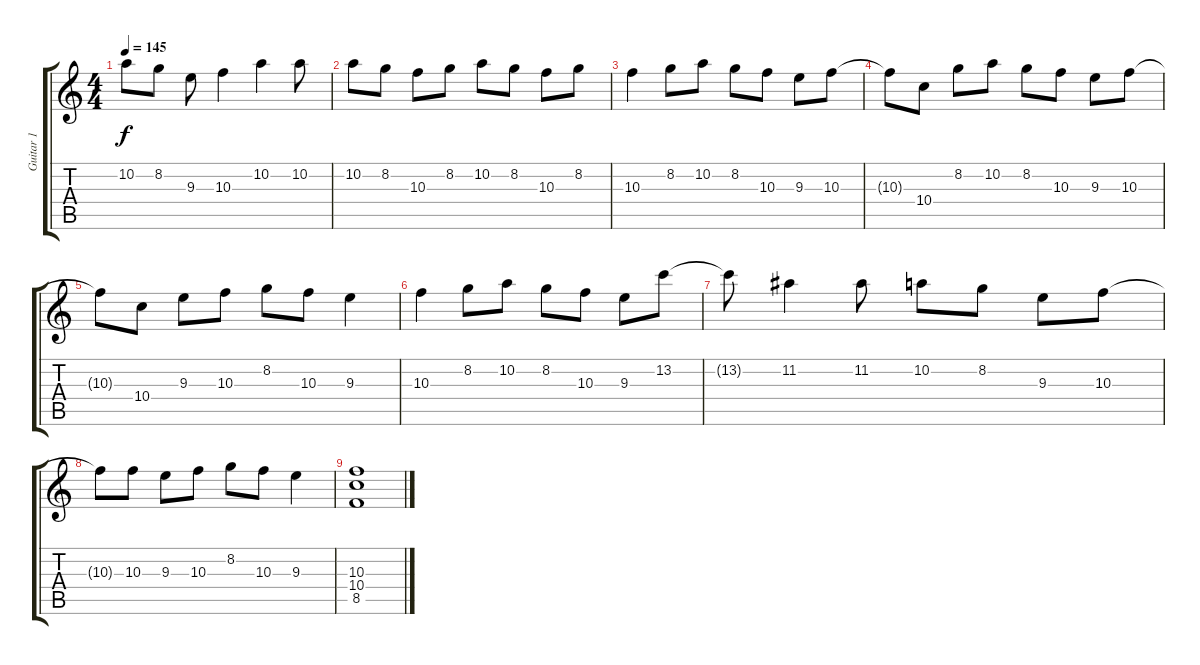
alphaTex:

\track ("Guitar 1" "Guitar 1") {instrument distortionguitar}
\staff {score tabs}
\tuning (E4 B3 G3 D3 A2 E2) {hide}
\ts (4 4)
\tempo 145
\clef g2
\ks c
10.2.8{dy f} 8.2.8 9.3.8 10.3.4 10.2.4 10.2.8 |
10.2.8 8.2.8 10.3.8 8.2.8 10.2.8 8.2.8 10.3.8 8.2.8 |
10.3.4 8.2.8 10.2.8 8.2.8 10.3.8 9.3.8 10.3.8 |
10.3{t}.8 10.4.8 8.2.8 10.2.8 8.2.8 10.3.8 9.3.8 10.3.8 |
10.3{t}.8 10.4.8 9.3.8 10.3.8 8.2.8 10.3.8 9.3.4 |
10.3.4 8.2.8 10.2.8 8.2.8 10.3.8 9.3.8 13.2.8 |
13.2{t}.8 11.2.4 11.2.8 10.2.8 8.2.8 9.3.8 10.3.8 |
10.3{t}.8 10.3.8 9.3.8 10.3.8 8.2.8 10.3.8 9.3.4 |
(10.3 10.4 8.5).1
